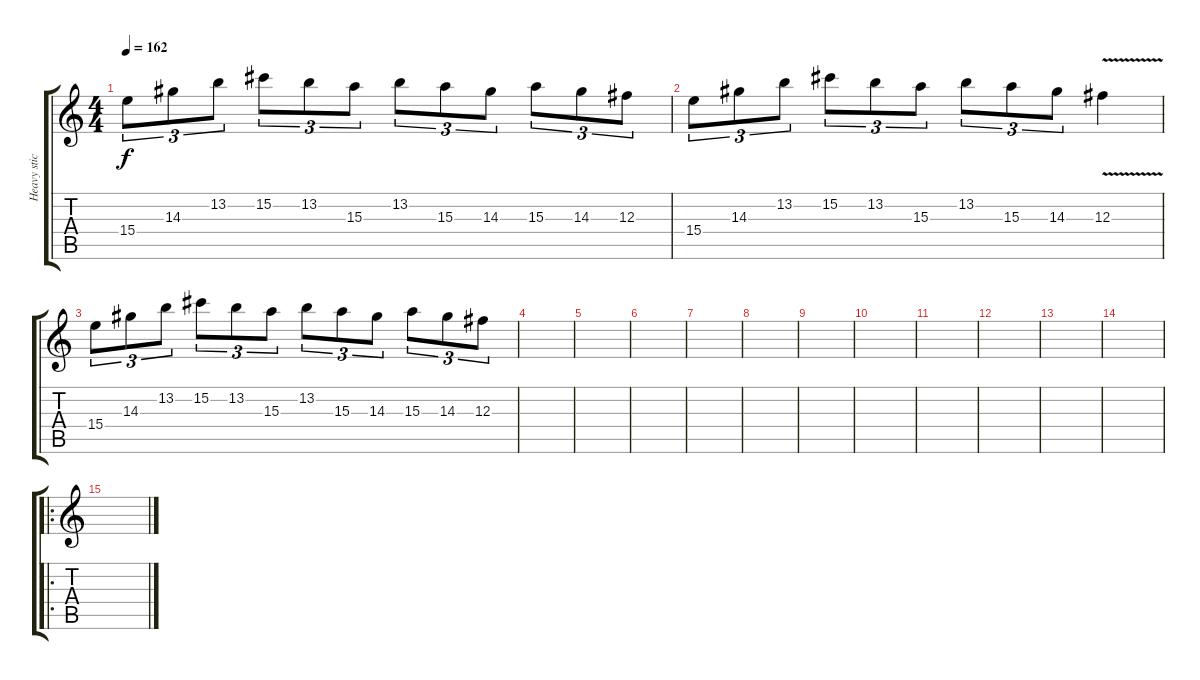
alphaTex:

\track ("Heavy stick" "Heavy stic") {instrument overdrivenguitar}
\staff {score tabs}
\tuning (Eb4 Bb3 Gb3 Db3 Ab2 Eb2) {hide}
\ts (4 4)
\tempo 162
\clef g2
\ks c
15.4.8{tu (3 2) dy f} 14.3.8{tu (3 2)} 13.2.8{tu (3 2)} 15.2.8{tu (3 2)} 13.2.8{tu (3 2)} 15.3.8{tu (3 2)} 13.2.8{tu (3 2)} 15.3.8{tu (3 2)} 14.3.8{tu (3 2)} 15.3.8{tu (3 2)} 14.3.8{tu (3 2)} 12.3.8{tu (3 2)} |
15.4.8{tu (3 2)} 14.3.8{tu (3 2)} 13.2.8{tu (3 2)} 15.2.8{tu (3 2)} 13.2.8{tu (3 2)} 15.3.8{tu (3 2)} 13.2.8{tu (3 2)} 15.3.8{tu (3 2)} 14.3.8{tu (3 2)} 12.3{v}.4 |
15.4.8{tu (3 2)} 14.3.8{tu (3 2)} 13.2.8{tu (3 2)} 15.2.8{tu (3 2)} 13.2.8{tu (3 2)} 15.3.8{tu (3 2)} 13.2.8{tu (3 2)} 15.3.8{tu (3 2)} 14.3.8{tu (3 2)} 15.3.8{tu (3 2)} 14.3.8{tu (3 2)} 12.3.8{tu (3 2)} |
|
|
|
|
|
|
|
|
|
|
|
\ro
